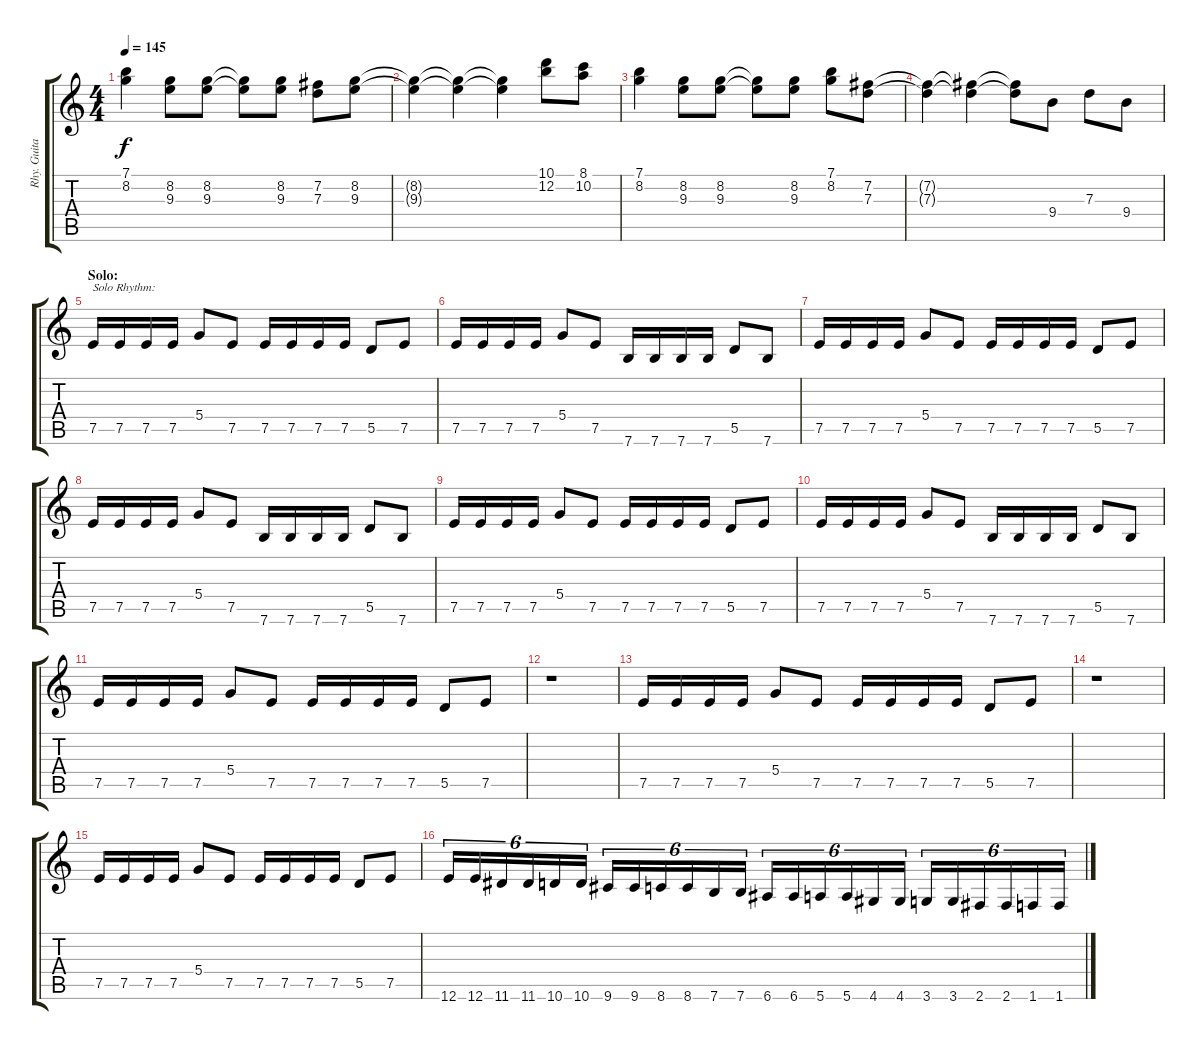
\track ("Rhy. Guitar 1" "Rhy. Guita") {instrument distortionguitar}
\staff {score tabs}
\tuning (E4 B3 G3 D3 A2 E2) {hide}
\ts (4 4)
\tempo 145
\clef g2
\ks c
(7.1 8.2).4{dy f} (8.2 9.3).8 (8.2 9.3).8 (8.2{t} 9.3{t}).8 (8.2 9.3).8 (7.2 7.3).8 (8.2 9.3).8 |
(8.2{t} 9.3{t}).4 (8.2{t} 9.3{t}).4 (8.2{t} 9.3{t}).4 (10.1 12.2).8 (8.1 10.2).8 |
(7.1 8.2).4 (8.2 9.3).8 (8.2 9.3).8 (8.2{t} 9.3{t}).8 (8.2 9.3).8 (7.1 8.2).8 (7.2 7.3).8 |
(7.2{t} 7.3{t}).4 (7.2{t} 7.3{t}).4 (7.2{t} 7.3{t}).8 9.4.8 7.3.8 9.4.8 |
\section ("" "Solo:")
7.5.16{txt "Solo Rhythm:"} 7.5.16 7.5.16 7.5.16 5.4.8 7.5.8 7.5.16 7.5.16 7.5.16 7.5.16 5.5.8 7.5.8 |
7.5.16 7.5.16 7.5.16 7.5.16 5.4.8 7.5.8 7.6.16 7.6.16 7.6.16 7.6.16 5.5.8 7.6.8 |
7.5.16 7.5.16 7.5.16 7.5.16 5.4.8 7.5.8 7.5.16 7.5.16 7.5.16 7.5.16 5.5.8 7.5.8 |
7.5.16 7.5.16 7.5.16 7.5.16 5.4.8 7.5.8 7.6.16 7.6.16 7.6.16 7.6.16 5.5.8 7.6.8 |
7.5.16 7.5.16 7.5.16 7.5.16 5.4.8 7.5.8 7.5.16 7.5.16 7.5.16 7.5.16 5.5.8 7.5.8 |
7.5.16 7.5.16 7.5.16 7.5.16 5.4.8 7.5.8 7.6.16 7.6.16 7.6.16 7.6.16 5.5.8 7.6.8 |
7.5.16 7.5.16 7.5.16 7.5.16 5.4.8 7.5.8 7.5.16 7.5.16 7.5.16 7.5.16 5.5.8 7.5.8 |
r.1 |
7.5.16 7.5.16 7.5.16 7.5.16 5.4.8 7.5.8 7.5.16 7.5.16 7.5.16 7.5.16 5.5.8 7.5.8 |
r.1 |
7.5.16 7.5.16 7.5.16 7.5.16 5.4.8 7.5.8 7.5.16 7.5.16 7.5.16 7.5.16 5.5.8 7.5.8 |
12.6.16{tu (6 4)} 12.6.16{tu (6 4)} 11.6.16{tu (6 4)} 11.6.16{tu (6 4)} 10.6.16{tu (6 4)} 10.6.16{tu (6 4)} 9.6.16{tu (6 4)} 9.6.16{tu (6 4)} 8.6.16{tu (6 4)} 8.6.16{tu (6 4)} 7.6.16{tu (6 4)} 7.6.16{tu (6 4)} 6.6.16{tu (6 4)} 6.6.16{tu (6 4)} 5.6.16{tu (6 4)} 5.6.16{tu (6 4)} 4.6.16{tu (6 4)} 4.6.16{tu (6 4)} 3.6.16{tu (6 4)} 3.6.16{tu (6 4)} 2.6.16{tu (6 4)} 2.6.16{tu (6 4)} 1.6.16{tu (6 4)} 1.6.16{tu (6 4)}
